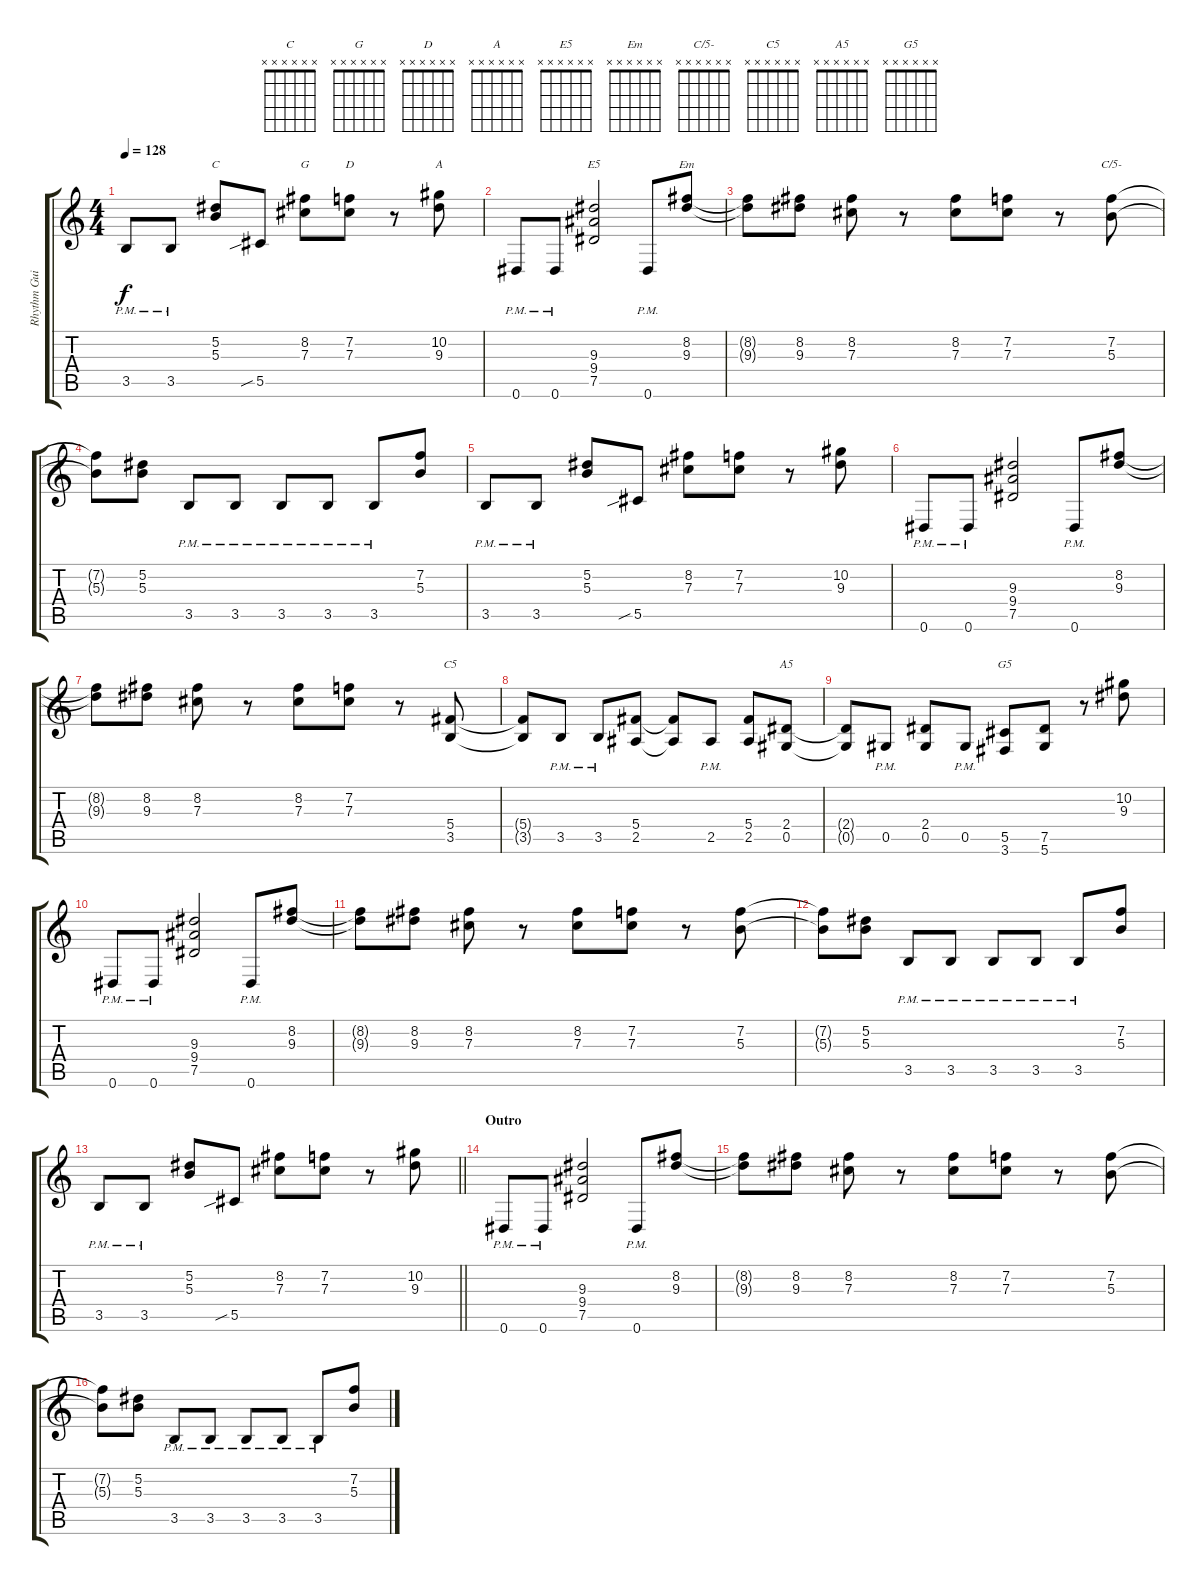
\track ("Rhythm Guitar [Warren DeMartini]" "Rhythm Gui") {instrument distortionguitar}
\staff {score tabs}
\tuning (Eb4 Bb3 Gb3 Db3 Ab2 Eb2) {hide}
\chord ("C" x x x x x x)
\chord ("G" x x x x x x)
\chord ("D" x x x x x x)
\chord ("A" x x x x x x)
\chord ("E5" x x x x x x)
\chord ("Em" x x x x x x)
\chord ("C/5-" x x x x x x)
\chord ("C5" x x x x x x)
\chord ("A5" x x x x x x)
\chord ("G5" x x x x x x)
\ts (4 4)
\tempo 128
\clef g2
\ks c
3.5{pm}.8{dy f} 3.5{pm}.8 (5.2 5.3).8{ch "C"} 5.5{sib}.8 (8.2 7.3).8{ch "G"} (7.2 7.3).8{ch "D"} r.8 (10.2 9.3).8{ch "A"} |
0.6{pm}.8 0.6{pm}.8 (9.3 9.4 7.5).2{ch "E5"} 0.6{pm}.8 (8.2 9.3).8{ch "Em"} |
(8.2{t} 9.3{t}).8 (8.2 9.3).8 (8.2 7.3).8 r.8 (8.2 7.3).8 (7.2 7.3).8 r.8 (7.2 5.3).8{ch "C/5-"} |
(7.2{t} 5.3{t}).8 (5.2 5.3).8 3.5{pm}.8 3.5{pm}.8 3.5{pm}.8 3.5{pm}.8 3.5{pm}.8 (7.2 5.3).8 |
3.5{pm}.8 3.5{pm}.8 (5.2 5.3).8 5.5{sib}.8 (8.2 7.3).8 (7.2 7.3).8 r.8 (10.2 9.3).8 |
0.6{pm}.8 0.6{pm}.8 (9.3 9.4 7.5).2 0.6{pm}.8 (8.2 9.3).8 |
(8.2{t} 9.3{t}).8 (8.2 9.3).8 (8.2 7.3).8 r.8 (8.2 7.3).8 (7.2 7.3).8 r.8 (5.4 3.5).8{ch "C5"} |
(5.4{t} 3.5{t}).8 3.5{pm}.8 3.5{pm}.8 (5.4 2.5).8 (5.4{t} 2.5{t}).8 2.5{pm}.8 (5.4 2.5).8 (2.4 0.5).8{ch "A5"} |
(2.4{t} 0.5{t}).8 0.5{pm}.8 (2.4 0.5).8 0.5{pm}.8 (5.5 3.6).8{ch "G5"} (7.5 5.6).8 r.8 (10.2 9.3).8 |
0.6{pm}.8 0.6{pm}.8 (9.3 9.4 7.5).2 0.6{pm}.8 (8.2 9.3).8 |
(8.2{t} 9.3{t}).8 (8.2 9.3).8 (8.2 7.3).8 r.8 (8.2 7.3).8 (7.2 7.3).8 r.8 (7.2 5.3).8 |
(7.2{t} 5.3{t}).8 (5.2 5.3).8 3.5{pm}.8 3.5{pm}.8 3.5{pm}.8 3.5{pm}.8 3.5{pm}.8 (7.2 5.3).8 |
\barLineRight lightlight
3.5{pm}.8 3.5{pm}.8 (5.2 5.3).8 5.5{sib}.8 (8.2 7.3).8 (7.2 7.3).8 r.8 (10.2 9.3).8 |
\section ("" "Outro")
0.6{pm}.8 0.6{pm}.8 (9.3 9.4 7.5).2 0.6{pm}.8 (8.2 9.3).8 |
(8.2{t} 9.3{t}).8 (8.2 9.3).8 (8.2 7.3).8 r.8 (8.2 7.3).8 (7.2 7.3).8 r.8 (7.2 5.3).8 |
(7.2{t} 5.3{t}).8 (5.2 5.3).8 3.5{pm}.8 3.5{pm}.8 3.5{pm}.8 3.5{pm}.8 3.5{pm}.8 (7.2 5.3).8
